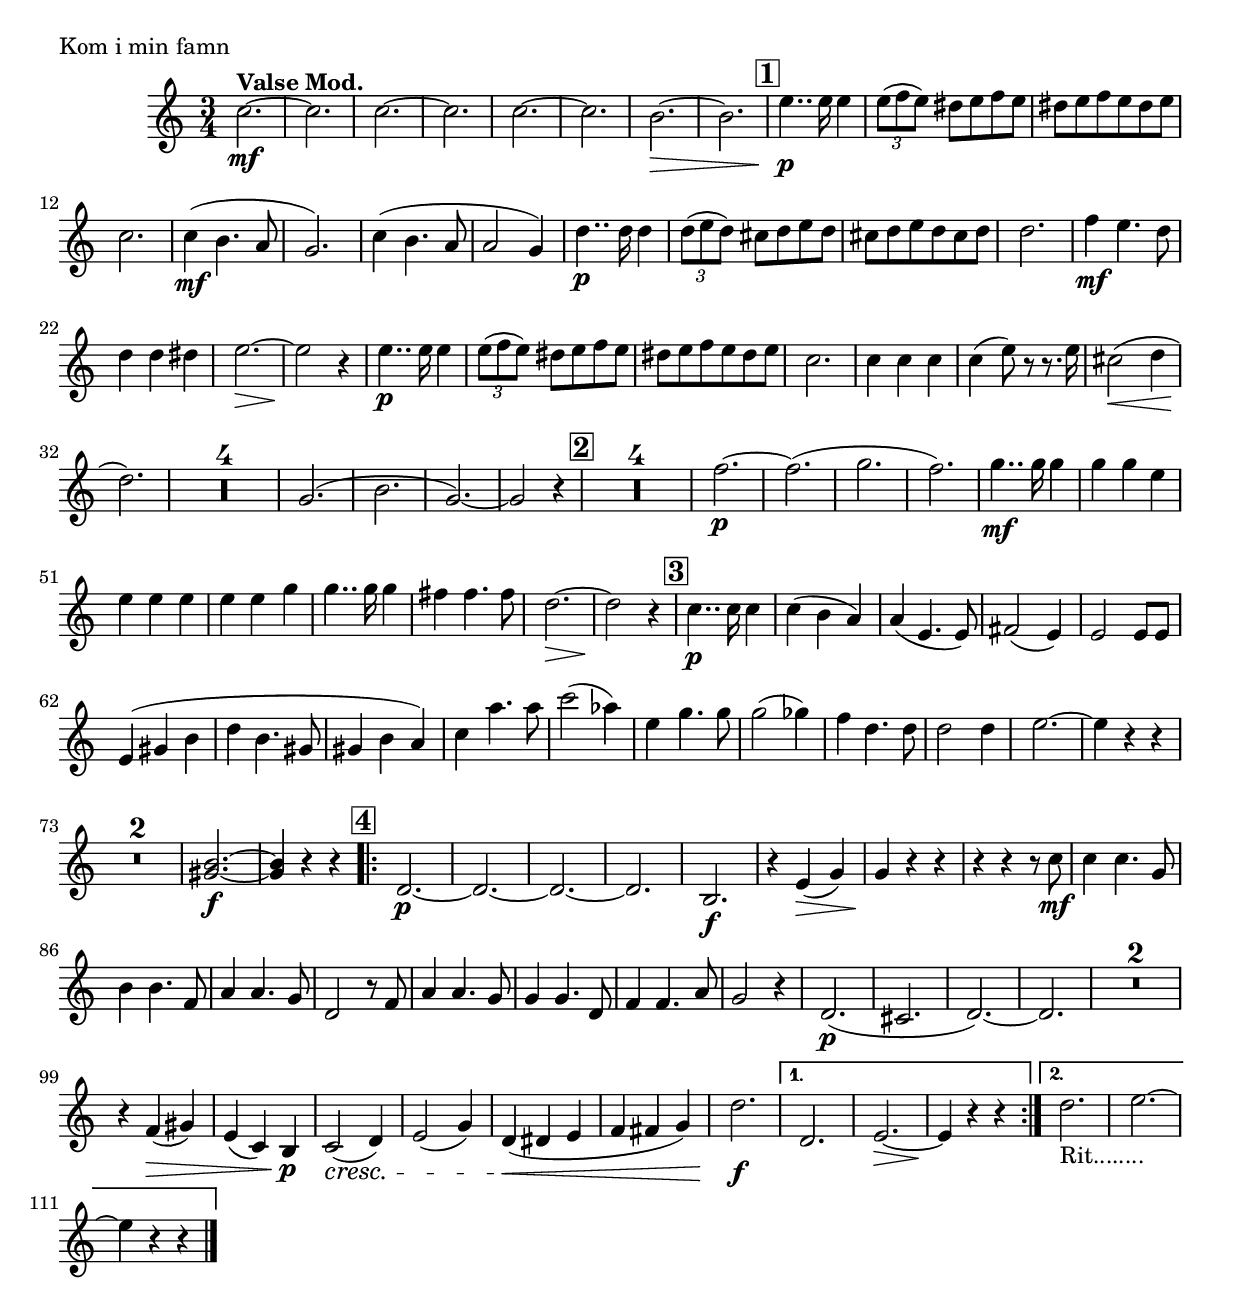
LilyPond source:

\version "2.18.0"
% When ready to include in collection: 1. Comment out version, paper, score 
%					  and book.
% 				       2. Create include file of relative and
%					  header.
%Comment out from here
%{
#(ly:set-option 'point-and-click #t)
#(set-default-paper-size "a5" 'landscape)
#(set-global-staff-size 15) % set staff-size when ready to print

\include "Marsch_format.ly"

%...to here
%}
  \score {

    % Svenska Polisens Marscher: 1. Kom i min famn  
    \relative c'' { 
    	    \clef treble \key c \major \time 3/4
    	    \set Score.markFormatter = #format-mark-numbers
    	    \set Score.markFormatter = #format-mark-box-numbers
    	    \compressFullBarRests

    	    c2.~\mf^\markup {\bold {Valse Mod.}} |c |c~ |c |c~ |c |b~\> |b 

% Rehearsal mark 1
    	    \mark \default
    	    e4..\p e16 e4 |\tuplet 3/2 {e8 (f e)} dis e f e |dis e f e dis e
    	    c2. |c4\mf (b4. a8 |g2.) |c4 (b4. a8 |a2 g4) |d'4..\p d16 d4
    	    \tuplet 3/2 {d8 (e d)} cis d e d |cis d e d cis d |d2. |f4\mf e4. d8
    	    d4 d dis |e2.~\> |e2\! r4 | e4..\p e16 e4 
    	    \tuplet 3/2 {e8 (f e)} dis e f e |dis e f e dis e |c2. |c4 c c
    	    c (e8) r r8. e16 |cis2\< (d4 |d2.\!) |R2.*4 |g,2. ( |b |g~) |g2 r4

% Rehearsal mark 2
    	    \mark \default
    	    R2.*4 |f'2.~\p |f ( |g |f) |g4..\mf g16 g4 |g g e |e e e |e e g 
    	    g4.. g16 g4 |fis fis4. fis8 |d2.~\> |d2\! r4
    	    
% Rehearsal mark 3
    	    \mark \default
	    c4..\p c16 c4 |c (b a) |a4 (e4. e8) |fis2 (e4) |e2 e8 e |e4 (gis b
	    d b4. gis8 |gis4 b a) |c a'4. a8 |c2 (aes4) |e g4. g8 |g2 (ges4) 
	    f d4. d8 |d2 d4 |e2.~ |e4 r r |R2.*2 |<b~ gis~>2.\f <b gis>4 r r
	    
% Rehearsal mark 4
    	    \mark \default
    	    \repeat volta 2 {
	    d,2.~\p |d~ |d~ |d |b\f |r4 e\> (g) |g\! r r |r r r8 c\mf |c4 c4. g8
	    b4 b4. f8 |a4 a4. g8 |d2 r8 f |a4 a4. g8 |g4 g4. d8 |f4 f4. a8
	    g2 r4 |d2.\p ( |cis |d~) |d |R2.*2 |r4 f\> (gis) |e (c) b\p
	    c2\cresc (d4) |e2 (g4) |d\< (dis e |f fis g) |d'2.\f	  }
	    \alternative {
	    	    {d,2. |e~\> |e4\! r r}
	    	    {d'2._\markup {Rit........} |e~ |e4 r r}
	    }
	    \bar "|."
    }%end relative
    \header {
    	    piece = "Kom i min famn"
    	    composer = ""
    	}
    \layout {ragged-last = ##t
    	}

  }%end score
